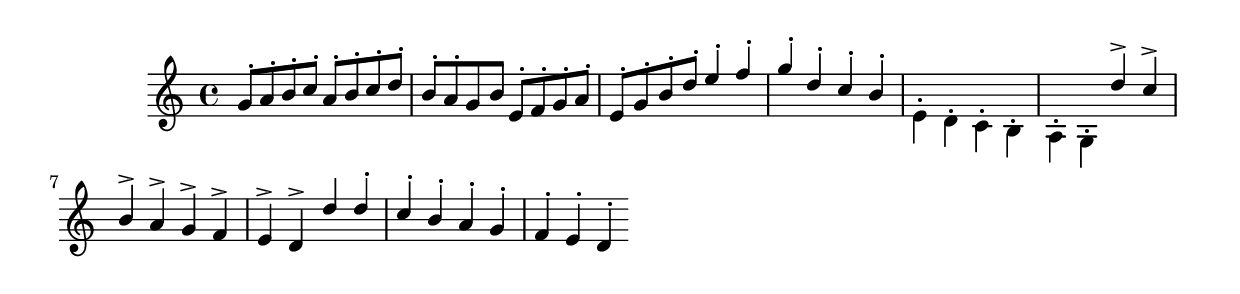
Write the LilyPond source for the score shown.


\version "2.10.0"

\header{

  texidoc=" Some scripts must have quantized postions. VErtical
 position descend monotonously for a descending scale.  The staccato
 dot is close to the notehead. If the head is in a space, then the dot
 is in the space next to it.  "

}

\layout {
  ragged-right = ##t
}

{
  \new Voice \relative c'' { 
    \voiceOne
    g8-. a-. b-. c-. 
    a-. b-. c-. d-. 
    b8[-. a-. g b] 
    e,-. f-. g-. a-. 
    e-. g-. b-. d-.
  }
  \context Voice {
    \relative c' {
      e'4-. f-. g-. d-. c-. b-.
      \stemDown
      e,-. d-. c-. b-. a-. g-.    
    }
    \relative c'' {
      \stemUp		 
      d-> c-> b-> a-> g-> f-> e-> d->
      d'
      d-. c-. b-. a-. g-. f-. e-. d-. 
    }  
  }
}
